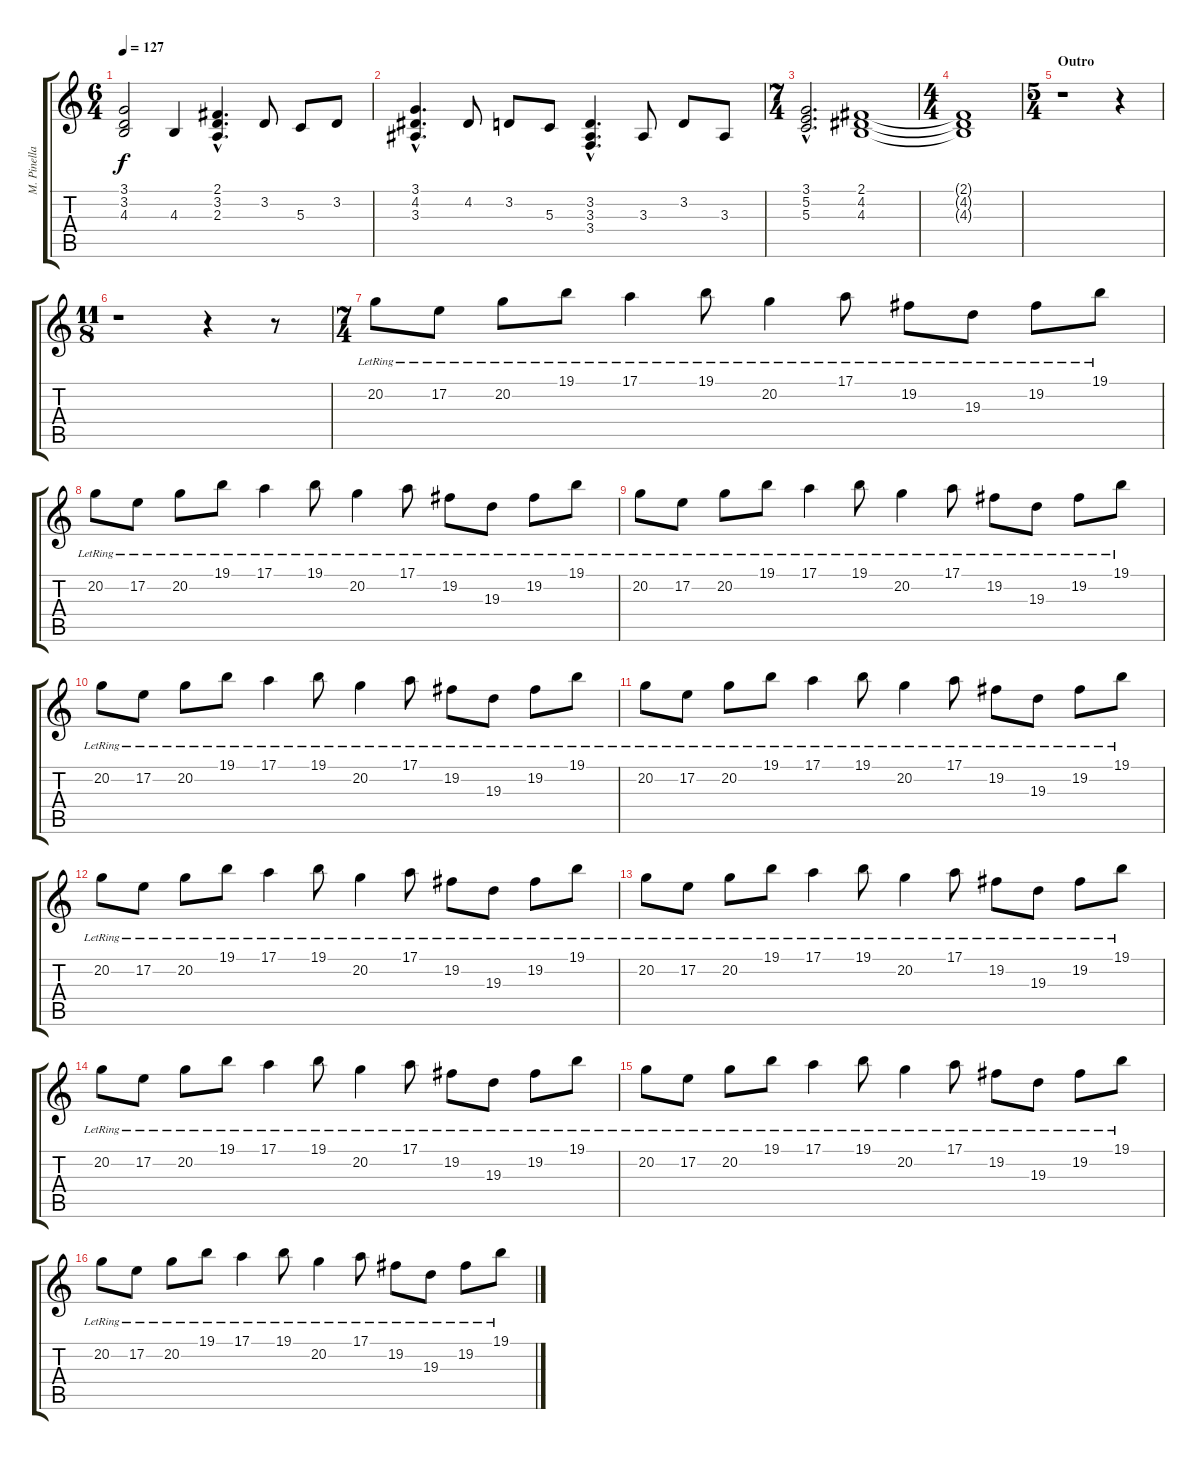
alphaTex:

\track ("M. Pinella [Piano]" "M. Pinella") {instrument brightacousticpiano}
\staff {score tabs}
\tuning (E4 B3 G3 D3 A2 E2) {hide}
\ts (6 4)
\tempo 127
\clef g2
\ks c
(3.1 3.2 4.3).2{dy f volume 11} 4.3.4 (2.1{hac} 3.2{hac} 2.3{hac}).4{d} 3.2.8 5.3.8 3.2.8 |
(3.1{hac} 4.2{hac} 3.3{hac}).4{d volume 11} 4.2.8 3.2.8 5.3.8 (3.2{hac} 3.3{hac} 3.4{hac}).4{d} 3.3.8 3.2.8 3.3.8 |
\ts (7 4)
(3.1{hac} 5.2{hac} 5.3{hac}).2{d volume 11} (2.1 4.2 4.3).1 |
\ts (4 4)
(2.1{t} 4.2{t} 4.3{t}).1 |
\ts (5 4)
\section ("" "Outro")
r.1 r.4 |
\ts (11 8)
r.1 r.4 r.8 |
\ts (7 4)
20.2{lr}.8{volume 15} 17.2{lr}.8 20.2{lr}.8 19.1{lr}.8 17.1{lr}.4 19.1{lr}.8 20.2{lr}.4 17.1{lr}.8 19.2{lr}.8 19.3{lr}.8 19.2{lr}.8 19.1{lr}.8 |
20.2{lr}.8 17.2{lr}.8 20.2{lr}.8 19.1{lr}.8 17.1{lr}.4 19.1{lr}.8 20.2{lr}.4 17.1{lr}.8 19.2{lr}.8 19.3{lr}.8 19.2{lr}.8 19.1{lr}.8 |
20.2{lr}.8 17.2{lr}.8 20.2{lr}.8 19.1{lr}.8 17.1{lr}.4 19.1{lr}.8 20.2{lr}.4 17.1{lr}.8 19.2{lr}.8 19.3{lr}.8 19.2{lr}.8 19.1{lr}.8 |
20.2{lr}.8 17.2{lr}.8 20.2{lr}.8 19.1{lr}.8 17.1{lr}.4 19.1{lr}.8 20.2{lr}.4 17.1{lr}.8 19.2{lr}.8 19.3{lr}.8 19.2{lr}.8 19.1{lr}.8 |
20.2{lr}.8 17.2{lr}.8 20.2{lr}.8 19.1{lr}.8 17.1{lr}.4 19.1{lr}.8 20.2{lr}.4 17.1{lr}.8 19.2{lr}.8 19.3{lr}.8 19.2{lr}.8 19.1{lr}.8 |
20.2{lr}.8 17.2{lr}.8 20.2{lr}.8 19.1{lr}.8 17.1{lr}.4 19.1{lr}.8 20.2{lr}.4 17.1{lr}.8 19.2{lr}.8 19.3{lr}.8 19.2{lr}.8 19.1{lr}.8 |
20.2{lr}.8 17.2{lr}.8 20.2{lr}.8 19.1{lr}.8 17.1{lr}.4 19.1{lr}.8 20.2{lr}.4 17.1{lr}.8 19.2{lr}.8 19.3{lr}.8 19.2{lr}.8 19.1{lr}.8 |
20.2{lr}.8 17.2{lr}.8 20.2{lr}.8 19.1{lr}.8 17.1{lr}.4 19.1{lr}.8 20.2{lr}.4 17.1{lr}.8 19.2{lr}.8 19.3{lr}.8 19.2{lr}.8 19.1{lr}.8 |
20.2{lr}.8 17.2{lr}.8 20.2{lr}.8 19.1{lr}.8 17.1{lr}.4 19.1{lr}.8 20.2{lr}.4 17.1{lr}.8 19.2{lr}.8 19.3{lr}.8 19.2{lr}.8 19.1{lr}.8 |
20.2{lr}.8 17.2{lr}.8 20.2{lr}.8 19.1{lr}.8 17.1{lr}.4 19.1{lr}.8 20.2{lr}.4 17.1{lr}.8 19.2{lr}.8 19.3{lr}.8 19.2{lr}.8 19.1{lr}.8
